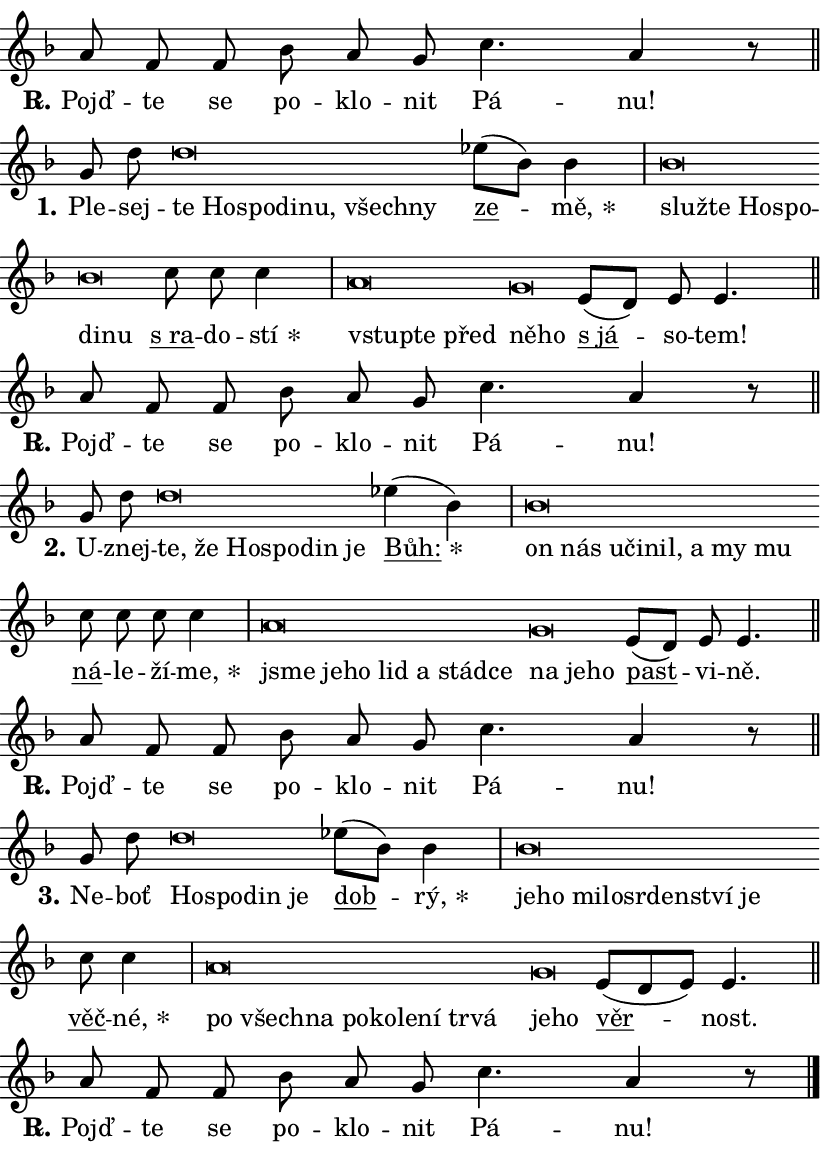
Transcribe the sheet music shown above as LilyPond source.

\version "2.24.0"
\header { tagline = "" }
\paper {
  indent = 0\cm
  top-margin = 0\cm
  right-margin = 0.13\cm % to fit lyric hyphens
  bottom-margin = 0\cm
  left-margin = 0\cm
  paper-width = 14\cm
  page-breaking = #ly:one-page-breaking
  system-system-spacing.basic-distance = #11
  score-system-spacing.basic-distance = #11
  ragged-last = ##f
}


%% Author: Thomas Morley
%% https://lists.gnu.org/archive/html/lilypond-user/2020-05/msg00002.html
#(define (line-position grob)
"Returns position of @var[grob} in current system:
   @code{'start}, if at first time-step
   @code{'end}, if at last time-step
   @code{'middle} otherwise
"
  (let* ((col (ly:item-get-column grob))
         (ln (ly:grob-object col 'left-neighbor))
         (rn (ly:grob-object col 'right-neighbor))
         (col-to-check-left (if (ly:grob? ln) ln col))
         (col-to-check-right (if (ly:grob? rn) rn col))
         (break-dir-left
           (and
             (ly:grob-property col-to-check-left 'non-musical #f)
             (ly:item-break-dir col-to-check-left)))
         (break-dir-right
           (and
             (ly:grob-property col-to-check-right 'non-musical #f)
             (ly:item-break-dir col-to-check-right))))
        (cond ((eqv? 1 break-dir-left) 'start)
              ((eqv? -1 break-dir-right) 'end)
              (else 'middle))))

#(define (tranparent-at-line-position vctor)
  (lambda (grob)
  "Relying on @code{line-position} select the relevant enry from @var{vctor}.
Used to determine transparency,"
    (case (line-position grob)
      ((end) (not (vector-ref vctor 0)))
      ((middle) (not (vector-ref vctor 1)))
      ((start) (not (vector-ref vctor 2))))))

noteHeadBreakVisibility =
#(define-music-function (break-visibility)(vector?)
"Makes @code{NoteHead}s transparent relying on @var{break-visibility}"
#{
  \override NoteHead.transparent =
    #(tranparent-at-line-position break-visibility)
#})

#(define delete-ledgers-for-transparent-note-heads
  (lambda (grob)
    "Reads whether a @code{NoteHead} is transparent.
If so this @code{NoteHead} is removed from @code{'note-heads} from
@var{grob}, which is supposed to be @code{LedgerLineSpanner}.
As a result ledgers are not printed for this @code{NoteHead}"
    (let* ((nhds-array (ly:grob-object grob 'note-heads))
           (nhds-list
             (if (ly:grob-array? nhds-array)
                 (ly:grob-array->list nhds-array)
                 '()))
           ;; Relies on the transparent-property being done before
           ;; Staff.LedgerLineSpanner.after-line-breaking is executed.
           ;; This is fragile ...
           (to-keep
             (remove
               (lambda (nhd)
                 (ly:grob-property nhd 'transparent #f))
               nhds-list)))
      ;; TODO find a better method to iterate over grob-arrays, similiar
      ;; to filter/remove etc for lists
      ;; For now rebuilt from scratch
      (set! (ly:grob-object grob 'note-heads)  '())
      (for-each
        (lambda (nhd)
          (ly:pointer-group-interface::add-grob grob 'note-heads nhd))
        to-keep))))

squashNotes = {
  \override NoteHead.X-extent = #'(-0.2 . 0.2)
  \override NoteHead.Y-extent = #'(-0.75 . 0)
  \override NoteHead.stencil =
    #(lambda (grob)
       (let ((pos (ly:grob-property grob 'staff-position)))
         (begin
           (if (< pos -7) (display "ERROR: Lower brevis then expected\n") (display ""))
           (if (<= pos -6) ly:text-interface::print ly:note-head::print))))
}
unSquashNotes = {
  \revert NoteHead.X-extent
  \revert NoteHead.Y-extent
  \revert NoteHead.stencil
}

hideNotes = \noteHeadBreakVisibility #begin-of-line-visible
unHideNotes = \noteHeadBreakVisibility #all-visible

% work-around for resetting accidentals
% https://lilypond.org/doc/v2.23/Documentation/notation/displaying-rhythms#unmetered-music
cadenzaMeasure = {
  \cadenzaOff
  \partial 1024 s1024
  \cadenzaOn
}

#(define-markup-command (accent layout props text) (markup?)
  "Underline accented syllable"
  (interpret-markup layout props
    #{\markup \override #'(offset . 4.3) \underline { #text }#}))

responsum = \markup \concat {
  "R" \hspace #-1.05 \path #0.1 #'((moveto 0 0.07) (lineto 0.9 0.8)) \hspace #0.05 "."
}

spaceSize = #0.6828661417322834 % exact space size for TeX Gyre Schola

\layout {
  \context {
    \Staff
    \remove "Time_signature_engraver"
    \override LedgerLineSpanner.after-line-breaking = #delete-ledgers-for-transparent-note-heads
  }
  \context {
    \Lyrics {
      \override LyricSpace.minimum-distance = \spaceSize
      \override LyricText.font-name = #"TeX Gyre Schola"
      \override LyricText.font-size = 1
      \override StanzaNumber.font-name = #"TeX Gyre Schola Bold"
      \override StanzaNumber.font-size = 1
    }
  }
  \context {
    \Score 
    \override NoteHead.text =
      #(lambda (grob) 
        (let ((pos (ly:grob-property grob 'staff-position)))
          #{\markup {
            \combine
              \halign #-0.55 \raise #(if (= pos -6) 0 0.5) \override #'(thickness . 2) \draw-line #'(3.2 . 0)
              \musicglyph "noteheads.sM1"
          }#}))
  }
}

% magnetic-lyrics.ily
%
%   written by
%     Jean Abou Samra <jean@abou-samra.fr>
%     Werner Lemberg <wl@gnu.org>
%
%   adapted by
%     Jiri Hon <jiri.hon@gmail.com>
%
% Version 2022-Apr-15

% https://www.mail-archive.com/lilypond-user@gnu.org/msg149350.html

#(define (Left_hyphen_pointer_engraver context)
   "Collect syllable-hyphen-syllable occurrences in lyrics and store
them in properties.  This engraver only looks to the left.  For
example, if the lyrics input is @code{foo -- bar}, it does the
following.

@itemize @bullet
@item
Set the @code{text} property of the @code{LyricHyphen} grob between
@q{foo} and @q{bar} to @code{foo}.

@item
Set the @code{left-hyphen} property of the @code{LyricText} grob with
text @q{foo} to the @code{LyricHyphen} grob between @q{foo} and
@q{bar}.
@end itemize

Use this auxiliary engraver in combination with the
@code{lyric-@/text::@/apply-@/magnetic-@/offset!} hook."
   (let ((hyphen #f)
         (text #f))
     (make-engraver
      (acknowledgers
       ((lyric-syllable-interface engraver grob source-engraver)
        (set! text grob)))
      (end-acknowledgers
       ((lyric-hyphen-interface engraver grob source-engraver)
        ;(when (not (grob::has-interface grob 'lyric-space-interface))
          (set! hyphen grob)));)
      ((stop-translation-timestep engraver)
       (when (and text hyphen)
         (ly:grob-set-object! text 'left-hyphen hyphen))
       (set! text #f)
       (set! hyphen #f)))))

#(define (lyric-text::apply-magnetic-offset! grob)
   "If the space between two syllables is less than the value in
property @code{LyricText@/.details@/.squash-threshold}, move the right
syllable to the left so that it gets concatenated with the left
syllable.

Use this function as a hook for
@code{LyricText@/.after-@/line-@/breaking} if the
@code{Left_@/hyphen_@/pointer_@/engraver} is active."
   (let ((hyphen (ly:grob-object grob 'left-hyphen #f)))
     (when hyphen
       (let ((left-text (ly:spanner-bound hyphen LEFT)))
         (when (grob::has-interface left-text 'lyric-syllable-interface)
           (let* ((common (ly:grob-common-refpoint grob left-text X))
                  (this-x-ext (ly:grob-extent grob common X))
                  (left-x-ext
                   (begin
                     ;; Trigger magnetism for left-text.
                     (ly:grob-property left-text 'after-line-breaking)
                     (ly:grob-extent left-text common X)))
                  ;; `delta` is the gap width between two syllables.
                  (delta (- (interval-start this-x-ext)
                            (interval-end left-x-ext)))
                  (details (ly:grob-property grob 'details))
                  (threshold (assoc-get 'squash-threshold details 0.2)))
             (when (< delta threshold)
               (let* (;; We have to manipulate the input text so that
                      ;; ligatures crossing syllable boundaries are not
                      ;; disabled.  For languages based on the Latin
                      ;; script this is essentially a beautification.
                      ;; However, for non-Western scripts it can be a
                      ;; necessity.
                      (lt (ly:grob-property left-text 'text))
                      (rt (ly:grob-property grob 'text))
                      (is-space (grob::has-interface hyphen 'lyric-space-interface))
                      (space (if is-space " " ""))
                      (extra-delta (if is-space spaceSize 0))
                      ;; Append new syllable.
                      (ltrt-space (if (and (string? lt) (string? rt))
                                (string-append lt space rt)
                                (make-concat-markup (list lt space rt))))
                      ;; Right-align `ltrt` to the right side.
                      (ltrt-space-markup (grob-interpret-markup
                               grob
                               (make-translate-markup
                                (cons (interval-length this-x-ext) 0)
                                (make-right-align-markup ltrt-space)))))
                 (begin
                   ;; Don't print `left-text`.
                   (ly:grob-set-property! left-text 'stencil #f)
                   ;; Set text and stencil (which holds all collected
                   ;; syllables so far) and shift it to the left.
                   (ly:grob-set-property! grob 'text ltrt-space)
                   (ly:grob-set-property! grob 'stencil ltrt-space-markup)
                   (ly:grob-translate-axis! grob (- (- delta extra-delta)) X))))))))))


#(define (lyric-hyphen::displace-bounds-first grob)
   ;; Make very sure this callback isn't triggered too early.
   (let ((left (ly:spanner-bound grob LEFT))
         (right (ly:spanner-bound grob RIGHT)))
     (ly:grob-property left 'after-line-breaking)
     (ly:grob-property right 'after-line-breaking)
     (ly:lyric-hyphen::print grob)))

squashThreshold = #0.4

\layout {
  \context {
    \Lyrics
    \consists #Left_hyphen_pointer_engraver
    \override LyricText.after-line-breaking =
      #lyric-text::apply-magnetic-offset!
    \override LyricHyphen.stencil = #lyric-hyphen::displace-bounds-first
    \override LyricText.details.squash-threshold = \squashThreshold
    \override LyricHyphen.minimum-distance = 0
    \override LyricHyphen.minimum-length = \squashThreshold
  }
}

squashText = \override LyricText.details.squash-threshold = 9999
unSquashText = \override LyricText.details.squash-threshold = \squashThreshold

leftText = \override LyricText.self-alignment-X = #LEFT
unLeftText = \revert LyricText.self-alignment-X

starOffset = #(lambda (grob) 
                (let ((x_offset (ly:self-alignment-interface::aligned-on-x-parent grob)))
                  (if (= x_offset 0) 0 (+ x_offset 1.2))))

star = #(define-music-function (syllable)(string?)
"Append star separator at the end of a syllable"
#{
  \once \override LyricText.X-offset = #starOffset
  \lyricmode { \markup {
    #syllable
    \override #'((font-name . "TeX Gyre Schola Bold")) \hspace #0.2 \lower #0.65 \larger "*"
  } }
#})

starAccent = #(define-music-function (syllable)(string?)
"Append star separator at the end of a syllable and make accent"
#{
  \once \override LyricText.X-offset = #starOffset
  \lyricmode { \markup {
    \accent #syllable
    \override #'((font-name . "TeX Gyre Schola Bold")) \hspace #0.2 \lower #0.65 \larger "*"
  } }
#})

breath = #(define-music-function (syllable)(string?)
"Append breathing indicator at the end of a syllable"
#{
  \lyricmode { \markup { #syllable "+" } }
#})

optionalBreath = #(define-music-function (syllable)(string?)
"Append optional breathing indicator at the end of a syllable"
#{
  \lyricmode { \markup { #syllable "(+)" } }
#})


\score {
    <<
        \new Voice = "melody" { \cadenzaOn \key f \major \relative { a'8 f f bes a g c4. a4 r8 \cadenzaMeasure \bar "||" \break } }
        \new Lyrics \lyricsto "melody" { \lyricmode { \set stanza = \responsum
Pojď -- te se po -- klo -- nit Pá -- nu! } }
    >>
    \layout {}
}

\score {
    <<
        \new Voice = "melody" { \cadenzaOn \key f \major \relative { g'8 d' \bar "" \squashNotes d\breve*1/16 \hideNotes \breve*1/16 \bar "" \breve*1/16 \bar "" \breve*1/16 \bar "" \breve*1/16 \bar "" \breve*1/16 \breve*1/16 \bar "" \unHideNotes \unSquashNotes \bar "" es8[( bes)] bes4 \cadenzaMeasure \bar "|" \squashNotes bes\breve*1/16 \hideNotes \breve*1/16 \bar "" \breve*1/16 \bar "" \breve*1/16 \bar "" \breve*1/16 \breve*1/16 \bar "" \unHideNotes \unSquashNotes \bar "" c8 c c4 \cadenzaMeasure \bar "|" \squashNotes a\breve*1/16 \hideNotes \breve*1/16 \breve*1/16 \bar "" \unHideNotes \unSquashNotes \squashNotes g\breve*1/16 \hideNotes \breve*1/16 \bar "" \unHideNotes \unSquashNotes \bar "" e8[( d)] e e4. \cadenzaMeasure \bar "||" \break } }
        \new Lyrics \lyricsto "melody" { \lyricmode { \set stanza = "1."
Ple -- sej -- \leftText te \squashText Ho -- spo -- di -- nu, všech -- ny \unLeftText \unSquashText \markup \accent ze -- \star mě, \leftText služ -- \squashText te Ho -- spo -- di -- nu \unLeftText \unSquashText \markup \accent "s ra" -- do -- \star stí \leftText vstup -- \squashText te před \unSquashText ně -- \squashText ho \unLeftText \unSquashText \markup \accent "s já" -- so -- tem! } }
    >>
    \layout {}
}

\score {
    <<
        \new Voice = "melody" { \cadenzaOn \key f \major \relative { a'8 f f bes a g c4. a4 r8 \cadenzaMeasure \bar "||" \break } }
        \new Lyrics \lyricsto "melody" { \lyricmode { \set stanza = \responsum
Pojď -- te se po -- klo -- nit Pá -- nu! } }
    >>
    \layout {}
}

\score {
    <<
        \new Voice = "melody" { \cadenzaOn \key f \major \relative { g'8 d' \bar "" \squashNotes d\breve*1/16 \hideNotes \breve*1/16 \bar "" \breve*1/16 \bar "" \breve*1/16 \bar "" \breve*1/16 \breve*1/16 \bar "" \unHideNotes \unSquashNotes \bar "" es4( bes) \cadenzaMeasure \bar "|" \squashNotes bes\breve*1/16 \hideNotes \breve*1/16 \bar "" \breve*1/16 \bar "" \breve*1/16 \bar "" \breve*1/16 \bar "" \breve*1/16 \bar "" \breve*1/16 \breve*1/16 \bar "" \unHideNotes \unSquashNotes \bar "" c8 c c c4 \cadenzaMeasure \bar "|" \squashNotes a\breve*1/16 \hideNotes \breve*1/16 \bar "" \breve*1/16 \bar "" \breve*1/16 \bar "" \breve*1/16 \bar "" \breve*1/16 \breve*1/16 \bar "" \unHideNotes \unSquashNotes \squashNotes g\breve*1/16 \hideNotes \breve*1/16 \breve*1/16 \bar "" \unHideNotes \unSquashNotes \bar "" e8[( d)] e e4. \cadenzaMeasure \bar "||" \break } }
        \new Lyrics \lyricsto "melody" { \lyricmode { \set stanza = "2."
U -- znej -- \leftText te, \squashText že Ho -- spo -- din je \unLeftText \unSquashText \starAccent Bůh: \leftText on \squashText nás u -- či -- nil, a my mu \unLeftText \unSquashText \markup \accent ná -- le -- ží -- \star me, \leftText jsme \squashText je -- ho lid a stád -- ce \unSquashText na \squashText je -- ho \unLeftText \unSquashText \markup \accent past -- vi -- ně. } }
    >>
    \layout {}
}

\score {
    <<
        \new Voice = "melody" { \cadenzaOn \key f \major \relative { a'8 f f bes a g c4. a4 r8 \cadenzaMeasure \bar "||" \break } }
        \new Lyrics \lyricsto "melody" { \lyricmode { \set stanza = \responsum
Pojď -- te se po -- klo -- nit Pá -- nu! } }
    >>
    \layout {}
}

\score {
    <<
        \new Voice = "melody" { \cadenzaOn \key f \major \relative { g'8 d' \bar "" \squashNotes d\breve*1/16 \hideNotes \breve*1/16 \bar "" \breve*1/16 \breve*1/16 \bar "" \unHideNotes \unSquashNotes \bar "" es8[( bes)] bes4 \cadenzaMeasure \bar "|" \squashNotes bes\breve*1/16 \hideNotes \breve*1/16 \bar "" \breve*1/16 \bar "" \breve*1/16 \bar "" \breve*1/16 \bar "" \breve*1/16 \bar "" \breve*1/16 \breve*1/16 \bar "" \unHideNotes \unSquashNotes \bar "" c8 c4 \cadenzaMeasure \bar "|" \squashNotes a\breve*1/16 \hideNotes \breve*1/16 \bar "" \breve*1/16 \bar "" \breve*1/16 \bar "" \breve*1/16 \bar "" \breve*1/16 \bar "" \breve*1/16 \bar "" \breve*1/16 \breve*1/16 \bar "" \unHideNotes \unSquashNotes \squashNotes g\breve*1/16 \hideNotes \breve*1/16 \bar "" \unHideNotes \unSquashNotes \bar "" e8[( d e)] e4. \cadenzaMeasure \bar "||" \break } }
        \new Lyrics \lyricsto "melody" { \lyricmode { \set stanza = "3."
Ne -- boť \leftText Ho -- \squashText spo -- din je \unLeftText \unSquashText \markup \accent dob -- \star rý, \leftText je -- \squashText ho mi -- lo -- sr -- den -- ství je \unLeftText \unSquashText \markup \accent věč -- \star né, \leftText po \squashText všech -- na po -- ko -- le -- ní tr -- vá \unSquashText je -- \squashText ho \unLeftText \unSquashText \markup \accent věr -- nost. } }
    >>
    \layout {}
}

\score {
    <<
        \new Voice = "melody" { \cadenzaOn \key f \major \relative { a'8 f f bes a g c4. a4 r8 \cadenzaMeasure \bar "||" \break } \bar "|." }
        \new Lyrics \lyricsto "melody" { \lyricmode { \set stanza = \responsum
Pojď -- te se po -- klo -- nit Pá -- nu! } }
    >>
    \layout {}
}
